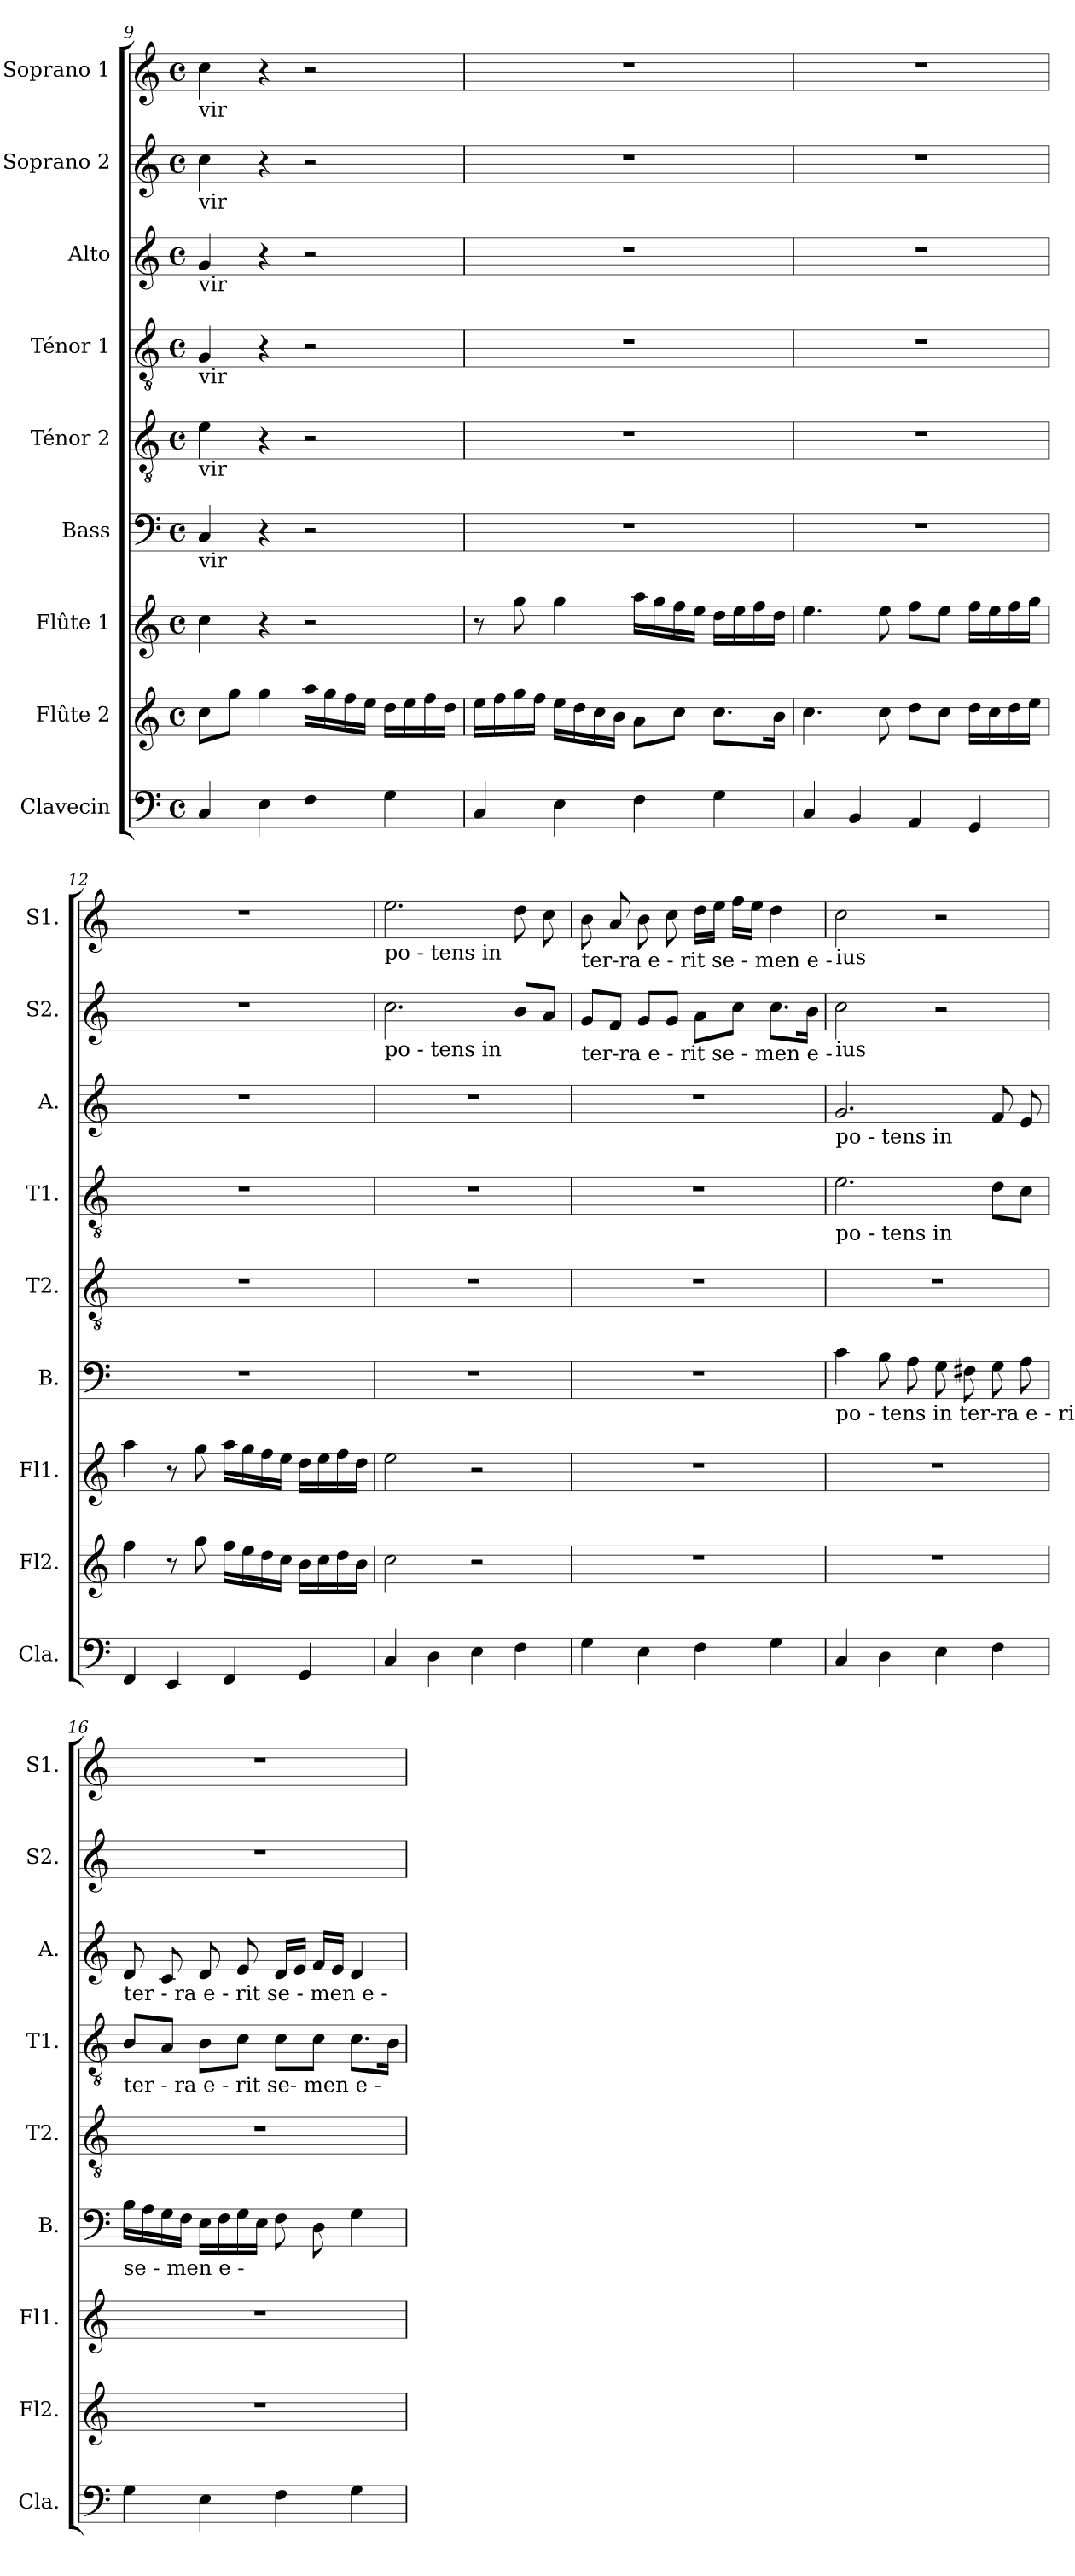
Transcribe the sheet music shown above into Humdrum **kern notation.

**kern	**kern	**kern	**kern	**kern	**kern	**kern	**kern	**kern
*part9	*part8	*part7	*part6	*part5	*part4	*part3	*part2	*part1
*staff9	*staff8	*staff7	*staff6	*staff5	*staff4	*staff3	*staff2	*staff1
*I"Clavecin	*I"Flûte 2	*I"Flûte 1	*I"Bass	*I"Ténor 2	*I"Ténor 1	*I"Alto	*I"Soprano 2	*I"Soprano 1
*I'Cla.	*I'Fl2.	*I'Fl1.	*I'B.	*I'T2.	*I'T1.	*I'A.	*I'S2.	*I'S1.
!!LO:PB:g=z
*clefF4	*clefG2	*clefG2	*clefF4	*clefGv2	*clefGv2	*clefG2	*clefG2	*clefG2
*k[]	*k[]	*k[]	*k[]	*k[]	*k[]	*k[]	*k[]	*k[]
*M4/4	*M4/4	*M4/4	*M4/4	*M4/4	*M4/4	*M4/4	*M4/4	*M4/4
*met(c)	*met(c)	*met(c)	*met(c)	*met(c)	*met(c)	*met(c)	*met(c)	*met(c)
=9	=9	=9	=9	=9	=9	=9	=9	=9
!	!	!	!	!	!	!	!	!LO:TX:b:t=vir
!	!	!	!	!	!	!	!LO:TX:b:t=vir	!
!	!	!	!	!	!	!LO:TX:b:t=vir	!	!
!	!	!	!	!	!LO:TX:b:t=vir	!	!	!
!	!	!	!	!LO:TX:b:t=vir	!	!	!	!
!	!	!	!LO:TX:b:t=vir	!	!	!	!	!
4C/	8cc\L	4cc\	4C/	4e\	4G/	4g/	4cc\	4cc\
.	8gg\J	.	.	.	.	.	.	.
4E\	4gg\	4r	4r	4r	4r	4r	4r	4r
4F\	16aa\LL	2r	2r	2r	2r	2r	2r	2r
.	16gg\	.	.	.	.	.	.	.
.	16ff\	.	.	.	.	.	.	.
.	16ee\JJ	.	.	.	.	.	.	.
4G\	16dd\LL	.	.	.	.	.	.	.
.	16ee\	.	.	.	.	.	.	.
.	16ff\	.	.	.	.	.	.	.
.	16dd\JJ	.	.	.	.	.	.	.
=10	=10	=10	=10	=10	=10	=10	=10	=10
4C/	16ee\LL	8r	1r	1r	1r	1r	1r	1r
.	16ff\	.	.	.	.	.	.	.
.	16gg\	8gg\	.	.	.	.	.	.
.	16ff\JJ	.	.	.	.	.	.	.
4E\	16ee\LL	4gg\	.	.	.	.	.	.
.	16dd\	.	.	.	.	.	.	.
.	16cc\	.	.	.	.	.	.	.
.	16b\JJ	.	.	.	.	.	.	.
4F\	8a\L	16aa\LL	.	.	.	.	.	.
.	.	16gg\	.	.	.	.	.	.
.	8cc\J	16ff\	.	.	.	.	.	.
.	.	16ee\JJ	.	.	.	.	.	.
4G\	8.cc\L	16dd\LL	.	.	.	.	.	.
.	.	16ee\	.	.	.	.	.	.
.	.	16ff\	.	.	.	.	.	.
.	16b\Jk	16dd\JJ	.	.	.	.	.	.
=11	=11	=11	=11	=11	=11	=11	=11	=11
4C/	4.cc\	4.ee\	1r	1r	1r	1r	1r	1r
4BB/	.	.	.	.	.	.	.	.
.	8cc\	8ee\	.	.	.	.	.	.
4AA/	8dd\L	8ff\L	.	.	.	.	.	.
.	8cc\J	8ee\J	.	.	.	.	.	.
4GG/	16dd\LL	16ff\LL	.	.	.	.	.	.
.	16cc\	16ee\	.	.	.	.	.	.
.	16dd\	16ff\	.	.	.	.	.	.
.	16ee\JJ	16gg\JJ	.	.	.	.	.	.
!!LO:PB:g=z
=12	=12	=12	=12	=12	=12	=12	=12	=12
4FF/	4ff\	4aa\	1r	1r	1r	1r	1r	1r
4EE/	8r	8r	.	.	.	.	.	.
.	8gg\	8gg\	.	.	.	.	.	.
4FF/	16ff\LL	16aa\LL	.	.	.	.	.	.
.	16ee\	16gg\	.	.	.	.	.	.
.	16dd\	16ff\	.	.	.	.	.	.
.	16cc\JJ	16ee\JJ	.	.	.	.	.	.
4GG/	16b\LL	16dd\LL	.	.	.	.	.	.
.	16cc\	16ee\	.	.	.	.	.	.
.	16dd\	16ff\	.	.	.	.	.	.
.	16b\JJ	16dd\JJ	.	.	.	.	.	.
=13	=13	=13	=13	=13	=13	=13	=13	=13
!	!	!	!	!	!	!	!	!LO:TX:b:t=po       -       tens in
!	!	!	!	!	!	!	!LO:TX:b:t=po       -       tens in	!
4C/	2cc\	2ee\	1r	1r	1r	1r	2.cc\	2.ee\
4D\	.	.	.	.	.	.	.	.
4E\	2r	2r	.	.	.	.	.	.
4F\	.	.	.	.	.	.	8b/L	8dd\
.	.	.	.	.	.	.	8a/J	8cc\
=14	=14	=14	=14	=14	=14	=14	=14	=14
!	!	!	!	!	!	!	!	!LO:TX:b:t=ter-ra    e - rit  se - men   e     -
!	!	!	!	!	!	!	!LO:TX:b:t=ter-ra    e - rit  se - men   e     -	!
4G\	1r	1r	1r	1r	1r	1r	8g/L	8b\
.	.	.	.	.	.	.	8f/J	8a/
4E\	.	.	.	.	.	.	8g/L	8b\
.	.	.	.	.	.	.	8g/J	8cc\
4F\	.	.	.	.	.	.	8a\L	16dd\LL
.	.	.	.	.	.	.	.	16ee\JJ
.	.	.	.	.	.	.	8cc\J	16ff\LL
.	.	.	.	.	.	.	.	16ee\JJ
4G\	.	.	.	.	.	.	8.cc\L	4dd\
.	.	.	.	.	.	.	16b\Jk	.
=15	=15	=15	=15	=15	=15	=15	=15	=15
!	!	!	!	!	!	!	!	!LO:TX:b:t=ius
!	!	!	!	!	!	!	!LO:TX:b:t=ius	!
!	!	!	!	!	!	!LO:TX:b:t=po          -          tens  in	!	!
!	!	!	!	!	!LO:TX:b:t=po          -           tens in	!	!	!
!	!	!	!LO:TX:b:t=po - tens in ter-ra  e - rit	!	!	!	!	!
4C/	1r	1r	4c\	1r	2.e\	2.g/	2cc\	2cc\
4D\	.	.	8B\	.	.	.	.	.
.	.	.	8A\	.	.	.	.	.
4E\	.	.	8G\	.	.	.	2r	2r
.	.	.	8F#X\	.	.	.	.	.
4F\	.	.	8G\	.	8d\L	8f/	.	.
.	.	.	8A\	.	8c\J	8e/	.	.
!!LO:PB:g=z
=16	=16	=16	=16	=16	=16	=16	=16	=16
!	!	!	!	!	!	!LO:TX:b:t=ter - ra   e  - rit   se - men  e     -	!	!
!	!	!	!	!	!LO:TX:b:t=ter - ra   e  - rit    se- men  e     -	!	!	!
!	!	!	!LO:TX:b:t=se           -                men  e   -	!	!	!	!	!
4G\	1r	1r	16B\LL	1r	8B/L	8d/	1r	1r
.	.	.	16A\	.	.	.	.	.
.	.	.	16G\	.	8A/J	8c/	.	.
.	.	.	16F\JJ	.	.	.	.	.
4E\	.	.	16E\LL	.	8B\L	8d/	.	.
.	.	.	16F\	.	.	.	.	.
.	.	.	16G\	.	8c\J	8e/	.	.
.	.	.	16E\JJ	.	.	.	.	.
4F\	.	.	8F\	.	8c\L	16d/LL	.	.
.	.	.	.	.	.	16e/JJ	.	.
.	.	.	8D\	.	8c\J	16f/LL	.	.
.	.	.	.	.	.	16e/JJ	.	.
4G\	.	.	4G\	.	8.c\L	4d/	.	.
.	.	.	.	.	16B\Jk	.	.	.
=	=	=	=	=	=	=	=	=
*-	*-	*-	*-	*-	*-	*-	*-	*-
